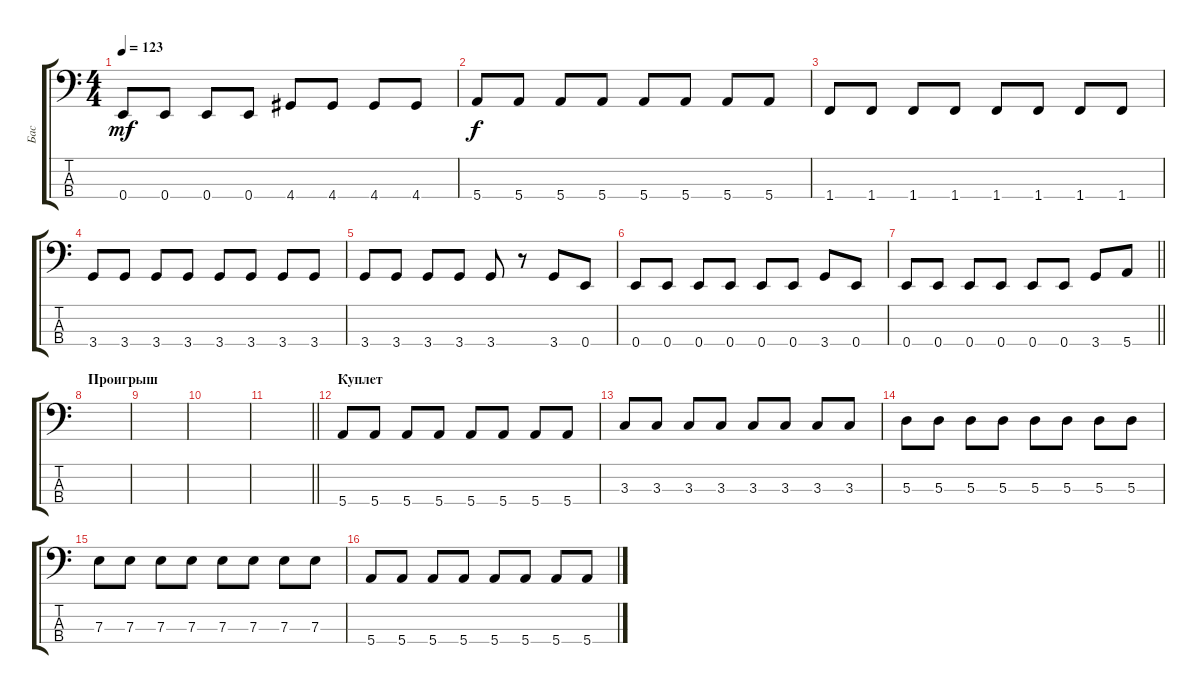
\track ("Бас" "Бас") {instrument electricbassfinger}
\staff {score tabs}
\tuning (G2 D2 A1 E1) {hide}
\ts (4 4)
\tempo 123
\clef f4
\ks c
0.4.8{dy mf} 0.4.8 0.4.8 0.4.8 4.4.8 4.4.8 4.4.8 4.4.8 |
5.4.8{dy f} 5.4.8 5.4.8 5.4.8 5.4.8 5.4.8 5.4.8 5.4.8 |
1.4.8 1.4.8 1.4.8 1.4.8 1.4.8 1.4.8 1.4.8 1.4.8 |
3.4.8 3.4.8 3.4.8 3.4.8 3.4.8 3.4.8 3.4.8 3.4.8 |
3.4.8 3.4.8 3.4.8 3.4.8 3.4.8 r.8 3.4.8 0.4.8 |
0.4.8 0.4.8 0.4.8 0.4.8 0.4.8 0.4.8 3.4.8 0.4.8 |
\barLineRight lightlight
0.4.8 0.4.8 0.4.8 0.4.8 0.4.8 0.4.8 3.4.8 5.4.8 |
\section ("" "Проигрыш")
|
|
|
\barLineRight lightlight
|
\section ("" "Куплет")
5.4.8 5.4.8 5.4.8 5.4.8 5.4.8 5.4.8 5.4.8 5.4.8 |
3.3.8 3.3.8 3.3.8 3.3.8 3.3.8 3.3.8 3.3.8 3.3.8 |
5.3.8 5.3.8 5.3.8 5.3.8 5.3.8 5.3.8 5.3.8 5.3.8 |
7.3.8 7.3.8 7.3.8 7.3.8 7.3.8 7.3.8 7.3.8 7.3.8 |
5.4.8 5.4.8 5.4.8 5.4.8 5.4.8 5.4.8 5.4.8 5.4.8
